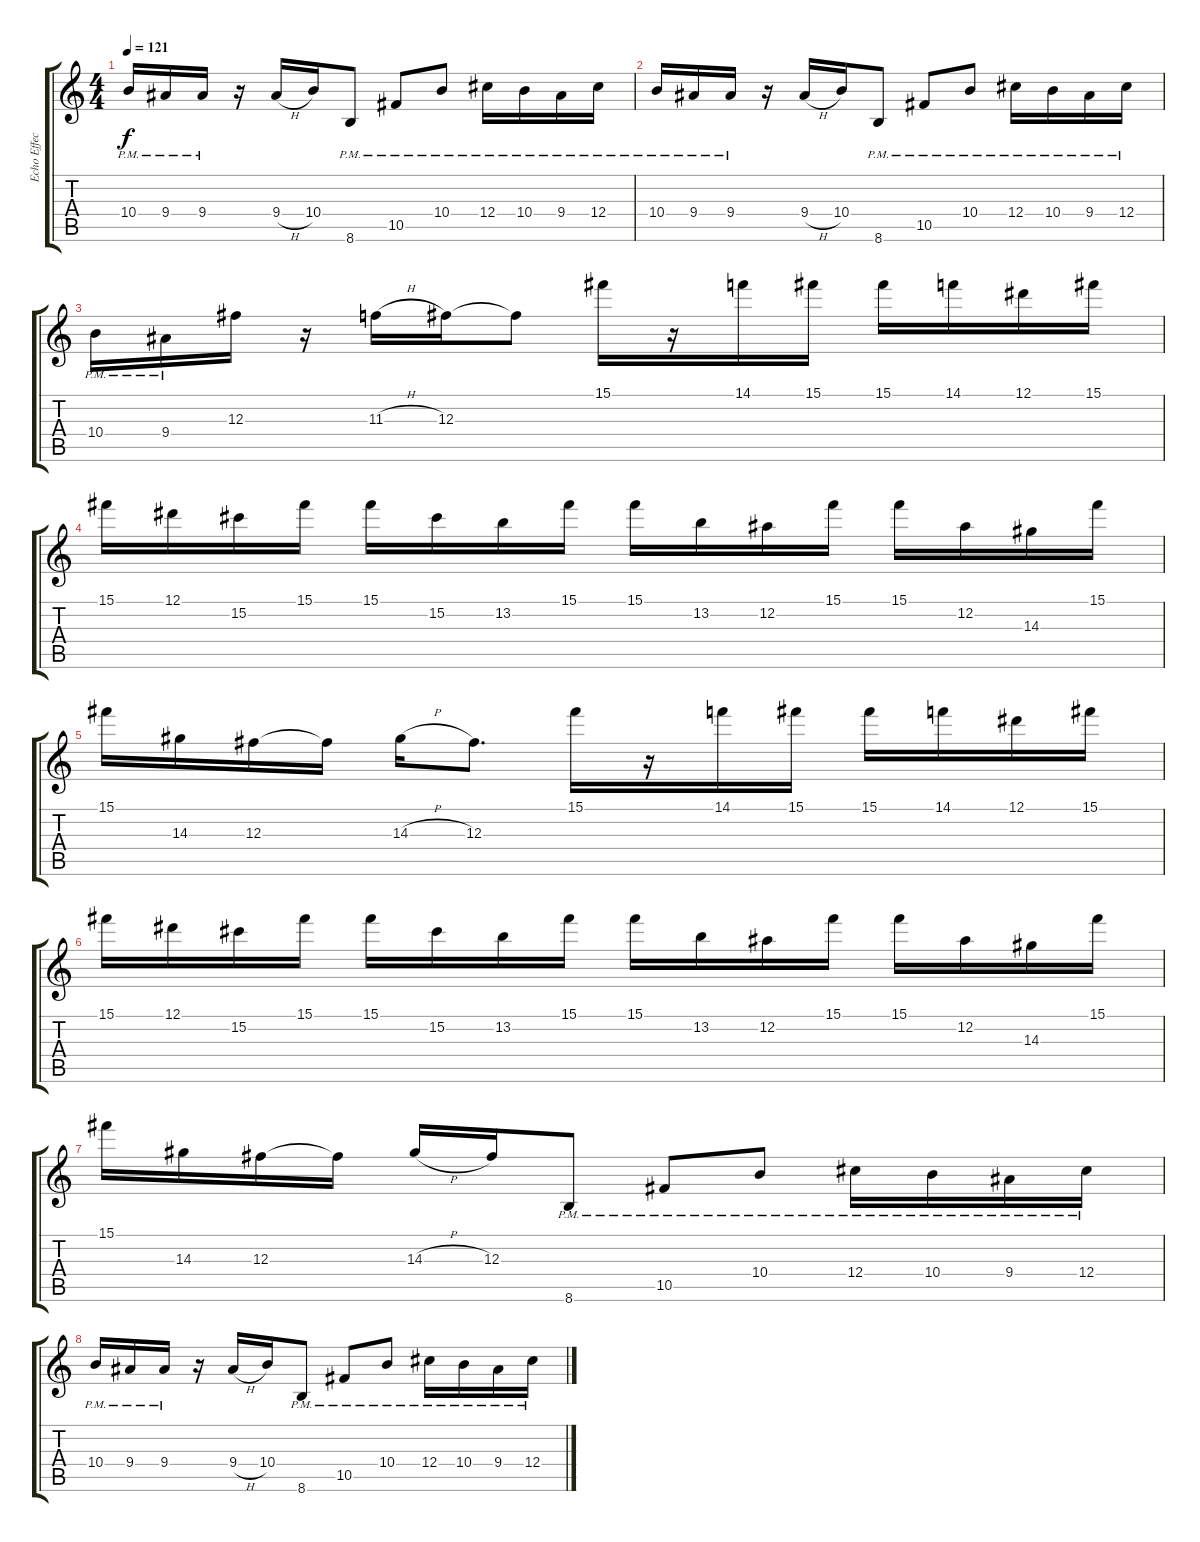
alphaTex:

\track ("Echo Effect2" "Echo Effec") {instrument electricguitarjazz}
\staff {score tabs}
\tuning (Eb4 Bb3 Gb3 Db3 Ab2 Eb2) {hide}
\ts (4 4)
\tempo 121
\clef g2
\ks c
10.4{pm}.16{dy f} 9.4{pm}.16 9.4{pm}.16 r.16 9.4{h}.16 10.4.16 8.6{pm}.8 10.5{pm}.8 10.4{pm}.8 12.4{pm}.16 10.4{pm}.16 9.4{pm}.16 12.4{pm}.16 |
10.4{pm}.16 9.4{pm}.16 9.4{pm}.16 r.16 9.4{h}.16 10.4.16 8.6{pm}.8 10.5{pm}.8 10.4{pm}.8 12.4{pm}.16 10.4{pm}.16 9.4{pm}.16 12.4{pm}.16 |
10.4{pm}.16 9.4{pm}.16 12.3.16 r.16 11.3{h}.16 12.3.16 12.3{t}.8 15.1.16 r.16 14.1.16 15.1.16 15.1.16 14.1.16 12.1.16 15.1.16 |
15.1.16 12.1.16 15.2.16 15.1.16 15.1.16 15.2.16 13.2.16 15.1.16 15.1.16 13.2.16 12.2.16 15.1.16 15.1.16 12.2.16 14.3.16 15.1.16 |
15.1.16 14.3.16 12.3.16 12.3{t}.16 14.3{h}.16 12.3.8{d} 15.1.16 r.16 14.1.16 15.1.16 15.1.16 14.1.16 12.1.16 15.1.16 |
15.1.16 12.1.16 15.2.16 15.1.16 15.1.16 15.2.16 13.2.16 15.1.16 15.1.16 13.2.16 12.2.16 15.1.16 15.1.16 12.2.16 14.3.16 15.1.16 |
15.1.16 14.3.16 12.3.16 12.3{t}.16 14.3{h}.16 12.3.16 8.6{pm}.8 10.5{pm}.8 10.4{pm}.8 12.4{pm}.16 10.4{pm}.16 9.4{pm}.16 12.4{pm}.16 |
10.4{pm}.16 9.4{pm}.16 9.4{pm}.16 r.16 9.4{h}.16 10.4.16 8.6{pm}.8 10.5{pm}.8 10.4{pm}.8 12.4{pm}.16 10.4{pm}.16 9.4{pm}.16 12.4{pm}.16
